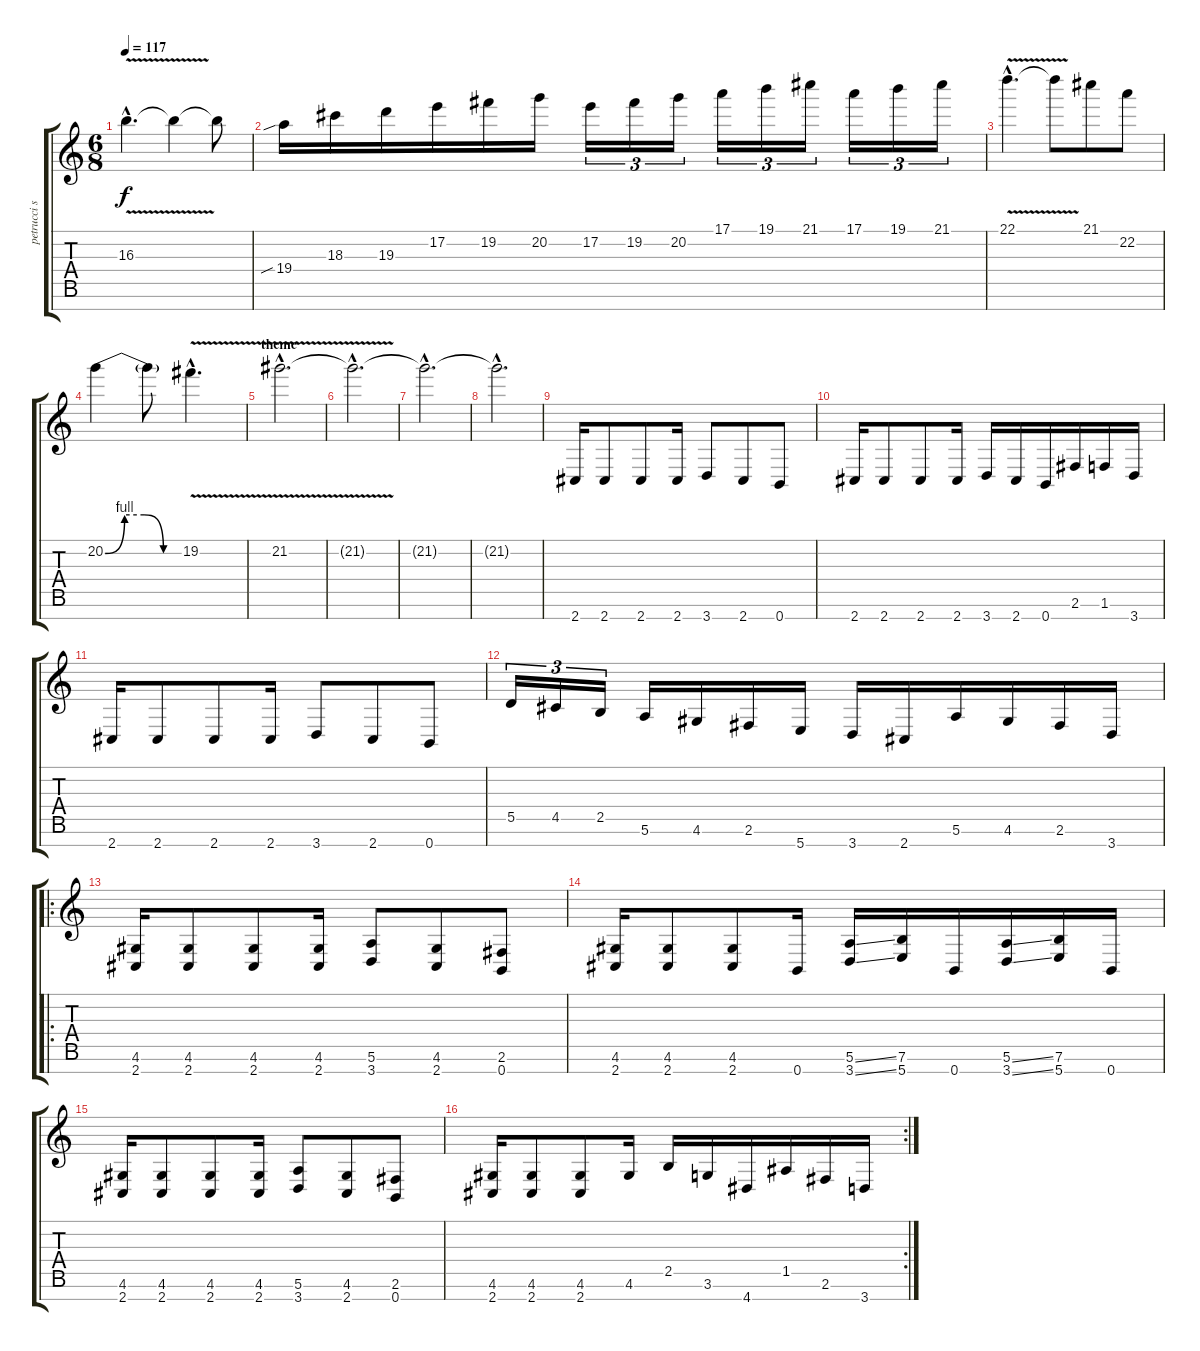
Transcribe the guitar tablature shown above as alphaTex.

\track ("petrucci solo 7str." "petrucci s") {instrument distortionguitar}
\staff {score tabs}
\tuning (E4 B3 G3 D3 A2 E2 B1) {hide}
\ts (6 8)
\tempo 117
\clef g2
\ks c
16.3{v hac}.4{d dy f} 16.3{t}.4 16.3{t}.8 |
19.4{sib}.16 18.3.16 19.3.16 17.2.16 19.2.16 20.2.16 17.2.16{tu (3 2)} 19.2.16{tu (3 2)} 20.2.16{tu (3 2)} 17.1.16{tu (3 2)} 19.1.16{tu (3 2)} 21.1.16{tu (3 2)} 17.1.16{tu (3 2)} 19.1.16{tu (3 2)} 21.1.16{tu (3 2)} |
22.1{v hac}.4{d} 22.1{t}.8 21.1.8 22.2.8 |
20.2{be (custom 0 0 15 4 30 4 45 0 60 0)}.4 20.2{t}.8 19.2{v hac}.4{d} |
\section ("" "theme")
21.2{v hac}.2{d} |
21.2{hac t}.2{d} |
21.2{hac t}.2{d} |
21.2{hac t}.2{d} |
2.7.16 2.7.8 2.7.8 2.7.16 3.7.8 2.7.8 0.7.8 |
2.7.16 2.7.8 2.7.8 2.7.16 3.7.16 2.7.16 0.7.16 2.6.16 1.6.16 3.7.16 |
2.7.16 2.7.8 2.7.8 2.7.16 3.7.8 2.7.8 0.7.8 |
5.5.16{tu (3 2)} 4.5.16{tu (3 2)} 2.5.16{tu (3 2)} 5.6.16 4.6.16 2.6.16 5.7.16 3.7.16 2.7.16 5.6.16 4.6.16 2.6.16 3.7.16 |
\ro
(4.6 2.7).16 (4.6 2.7).8 (4.6 2.7).8 (4.6 2.7).16 (5.6 3.7).8 (4.6 2.7).8 (2.6 0.7).8 |
(4.6 2.7).16 (4.6 2.7).8 (4.6 2.7).8 0.7.16 (5.6{ss} 3.7{ss}).16 (7.6 5.7).16 0.7.16 (5.6{ss} 3.7{ss}).16 (7.6 5.7).16 0.7.16 |
(4.6 2.7).16 (4.6 2.7).8 (4.6 2.7).8 (4.6 2.7).16 (5.6 3.7).8 (4.6 2.7).8 (2.6 0.7).8 |
\rc 2
(4.6 2.7).16 (4.6 2.7).8 (4.6 2.7).8 4.6.16 2.5.16 3.6.16 4.7.16 1.5.16 2.6.16 3.7.16
